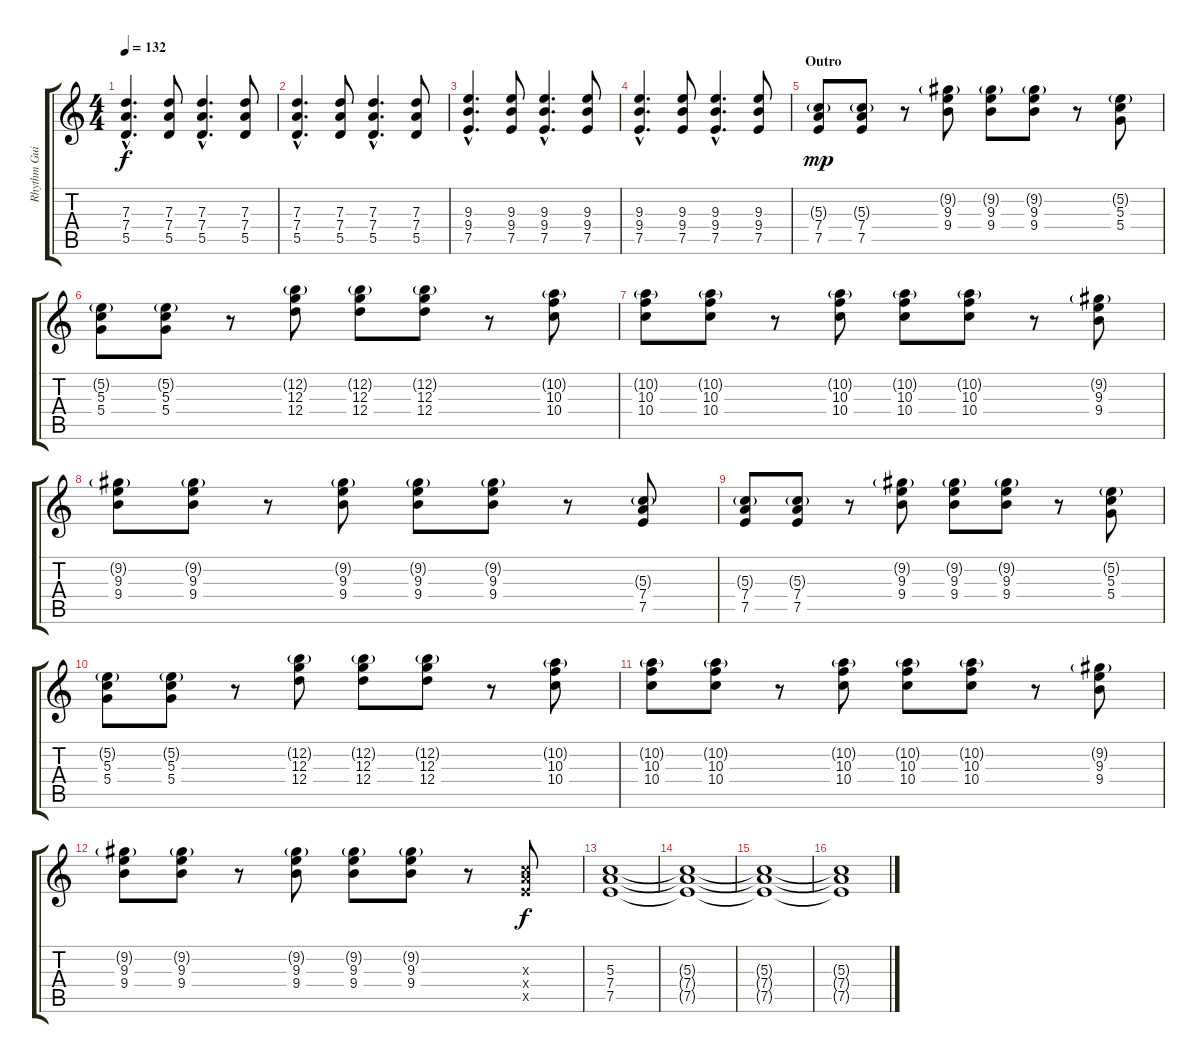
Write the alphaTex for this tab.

\track ("Rhythm Guitar 1" "Rhythm Gui") {instrument overdrivenguitar}
\staff {score tabs}
\tuning (E4 B3 G3 D3 A2 E2) {hide}
\ts (4 4)
\tempo 132
\clef g2
\ks c
(7.3{hac} 7.4{hac} 5.5{hac}).4{d dy f} (7.3 7.4 5.5).8 (7.3{hac} 7.4{hac} 5.5{hac}).4{d} (7.3 7.4 5.5).8 |
(7.3{hac} 7.4{hac} 5.5{hac}).4{d} (7.3 7.4 5.5).8 (7.3{hac} 7.4{hac} 5.5{hac}).4{d} (7.3 7.4 5.5).8 |
(9.3{hac} 9.4{hac} 7.5{hac}).4{d} (9.3 9.4 7.5).8 (9.3{hac} 9.4{hac} 7.5{hac}).4{d} (9.3 9.4 7.5).8 |
(9.3{hac} 9.4{hac} 7.5{hac}).4{d} (9.3 9.4 7.5).8 (9.3{hac} 9.4{hac} 7.5{hac}).4{d} (9.3 9.4 7.5).8 |
\section ("" "Outro")
(5.3{g} 7.4 7.5).8{dy mp} (5.3{g} 7.4 7.5).8 r.8 (9.2{g} 9.3 9.4).8 (9.2{g} 9.3 9.4).8 (9.2{g} 9.3 9.4).8 r.8 (5.2{g} 5.3 5.4).8 |
(5.2{g} 5.3 5.4).8 (5.2{g} 5.3 5.4).8 r.8 (12.2{g} 12.3 12.4).8 (12.2{g} 12.3 12.4).8 (12.2{g} 12.3 12.4).8 r.8 (10.2{g} 10.3 10.4).8 |
(10.2{g} 10.3 10.4).8 (10.2{g} 10.3 10.4).8 r.8 (10.2{g} 10.3 10.4).8 (10.2{g} 10.3 10.4).8 (10.2{g} 10.3 10.4).8 r.8 (9.2{g} 9.3 9.4).8 |
(9.2{g} 9.3 9.4).8 (9.2{g} 9.3 9.4).8 r.8 (9.2{g} 9.3 9.4).8 (9.2{g} 9.3 9.4).8 (9.2{g} 9.3 9.4).8 r.8 (5.3{g} 7.4 7.5).8 |
(5.3{g} 7.4 7.5).8 (5.3{g} 7.4 7.5).8 r.8 (9.2{g} 9.3 9.4).8 (9.2{g} 9.3 9.4).8 (9.2{g} 9.3 9.4).8 r.8 (5.2{g} 5.3 5.4).8 |
(5.2{g} 5.3 5.4).8 (5.2{g} 5.3 5.4).8 r.8 (12.2{g} 12.3 12.4).8 (12.2{g} 12.3 12.4).8 (12.2{g} 12.3 12.4).8 r.8 (10.2{g} 10.3 10.4).8 |
(10.2{g} 10.3 10.4).8 (10.2{g} 10.3 10.4).8 r.8 (10.2{g} 10.3 10.4).8 (10.2{g} 10.3 10.4).8 (10.2{g} 10.3 10.4).8 r.8 (9.2{g} 9.3 9.4).8 |
(9.2{g} 9.3 9.4).8 (9.2{g} 9.3 9.4).8 r.8 (9.2{g} 9.3 9.4).8 (9.2{g} 9.3 9.4).8 (9.2{g} 9.3 9.4).8 r.8 (5.3{x} 7.4{x} 7.5{x}).8{dy f} |
(5.3 7.4 7.5).1 |
(5.3{t} 7.4{t} 7.5{t}).1 |
(5.3{t} 7.4{t} 7.5{t}).1 |
(5.3{t} 7.4{t} 7.5{t}).1
